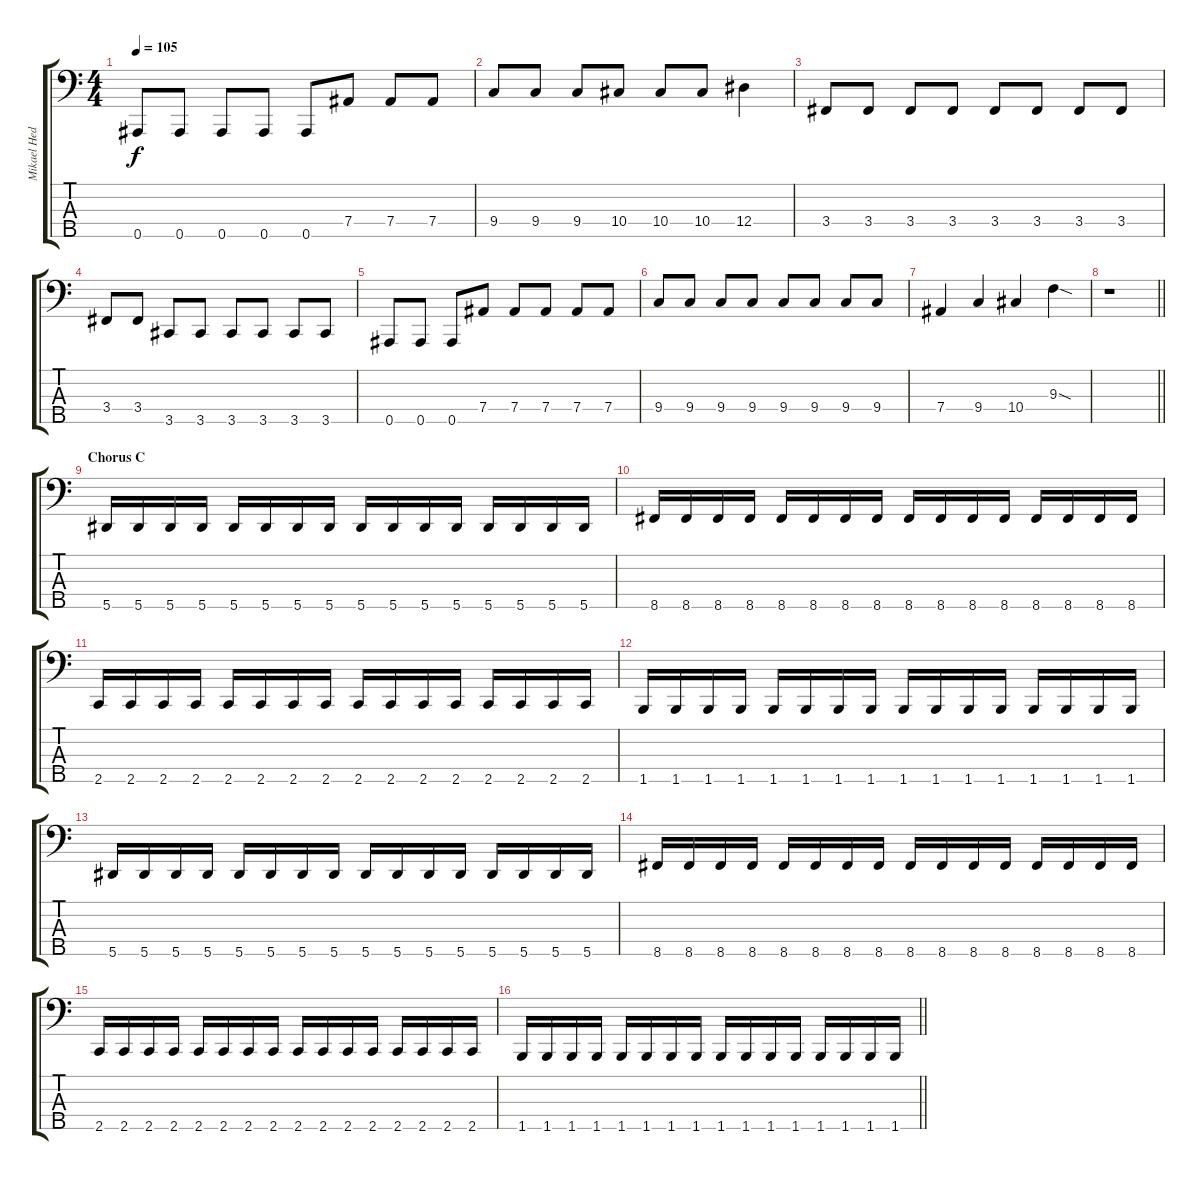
\track ("Mikael Hedlund" "Mikael Hed") {instrument electricbassfinger}
\staff {score tabs}
\tuning (Gb2 Db2 Ab1 Eb1 Bb0) {hide}
\ts (4 4)
\tempo 105
\clef f4
\ks c
0.5.8{dy f} 0.5.8 0.5.8 0.5.8 0.5.8 7.4.8 7.4.8 7.4.8 |
9.4.8 9.4.8 9.4.8 10.4.8 10.4.8 10.4.8 12.4.4 |
3.4.8 3.4.8 3.4.8 3.4.8 3.4.8 3.4.8 3.4.8 3.4.8 |
3.4.8 3.4.8 3.5.8 3.5.8 3.5.8 3.5.8 3.5.8 3.5.8 |
0.5.8 0.5.8 0.5.8 7.4.8 7.4.8 7.4.8 7.4.8 7.4.8 |
9.4.8 9.4.8 9.4.8 9.4.8 9.4.8 9.4.8 9.4.8 9.4.8 |
7.4.4 9.4.4 10.4.4 9.3{sod}.4 |
\barLineRight lightlight
r.1 |
\section ("" "Chorus C")
5.5.16 5.5.16 5.5.16 5.5.16 5.5.16 5.5.16 5.5.16 5.5.16 5.5.16 5.5.16 5.5.16 5.5.16 5.5.16 5.5.16 5.5.16 5.5.16 |
8.5.16 8.5.16 8.5.16 8.5.16 8.5.16 8.5.16 8.5.16 8.5.16 8.5.16 8.5.16 8.5.16 8.5.16 8.5.16 8.5.16 8.5.16 8.5.16 |
2.5.16 2.5.16 2.5.16 2.5.16 2.5.16 2.5.16 2.5.16 2.5.16 2.5.16 2.5.16 2.5.16 2.5.16 2.5.16 2.5.16 2.5.16 2.5.16 |
1.5.16 1.5.16 1.5.16 1.5.16 1.5.16 1.5.16 1.5.16 1.5.16 1.5.16 1.5.16 1.5.16 1.5.16 1.5.16 1.5.16 1.5.16 1.5.16 |
5.5.16 5.5.16 5.5.16 5.5.16 5.5.16 5.5.16 5.5.16 5.5.16 5.5.16 5.5.16 5.5.16 5.5.16 5.5.16 5.5.16 5.5.16 5.5.16 |
8.5.16 8.5.16 8.5.16 8.5.16 8.5.16 8.5.16 8.5.16 8.5.16 8.5.16 8.5.16 8.5.16 8.5.16 8.5.16 8.5.16 8.5.16 8.5.16 |
2.5.16 2.5.16 2.5.16 2.5.16 2.5.16 2.5.16 2.5.16 2.5.16 2.5.16 2.5.16 2.5.16 2.5.16 2.5.16 2.5.16 2.5.16 2.5.16 |
\barLineRight lightlight
1.5.16 1.5.16 1.5.16 1.5.16 1.5.16 1.5.16 1.5.16 1.5.16 1.5.16 1.5.16 1.5.16 1.5.16 1.5.16 1.5.16 1.5.16 1.5.16
